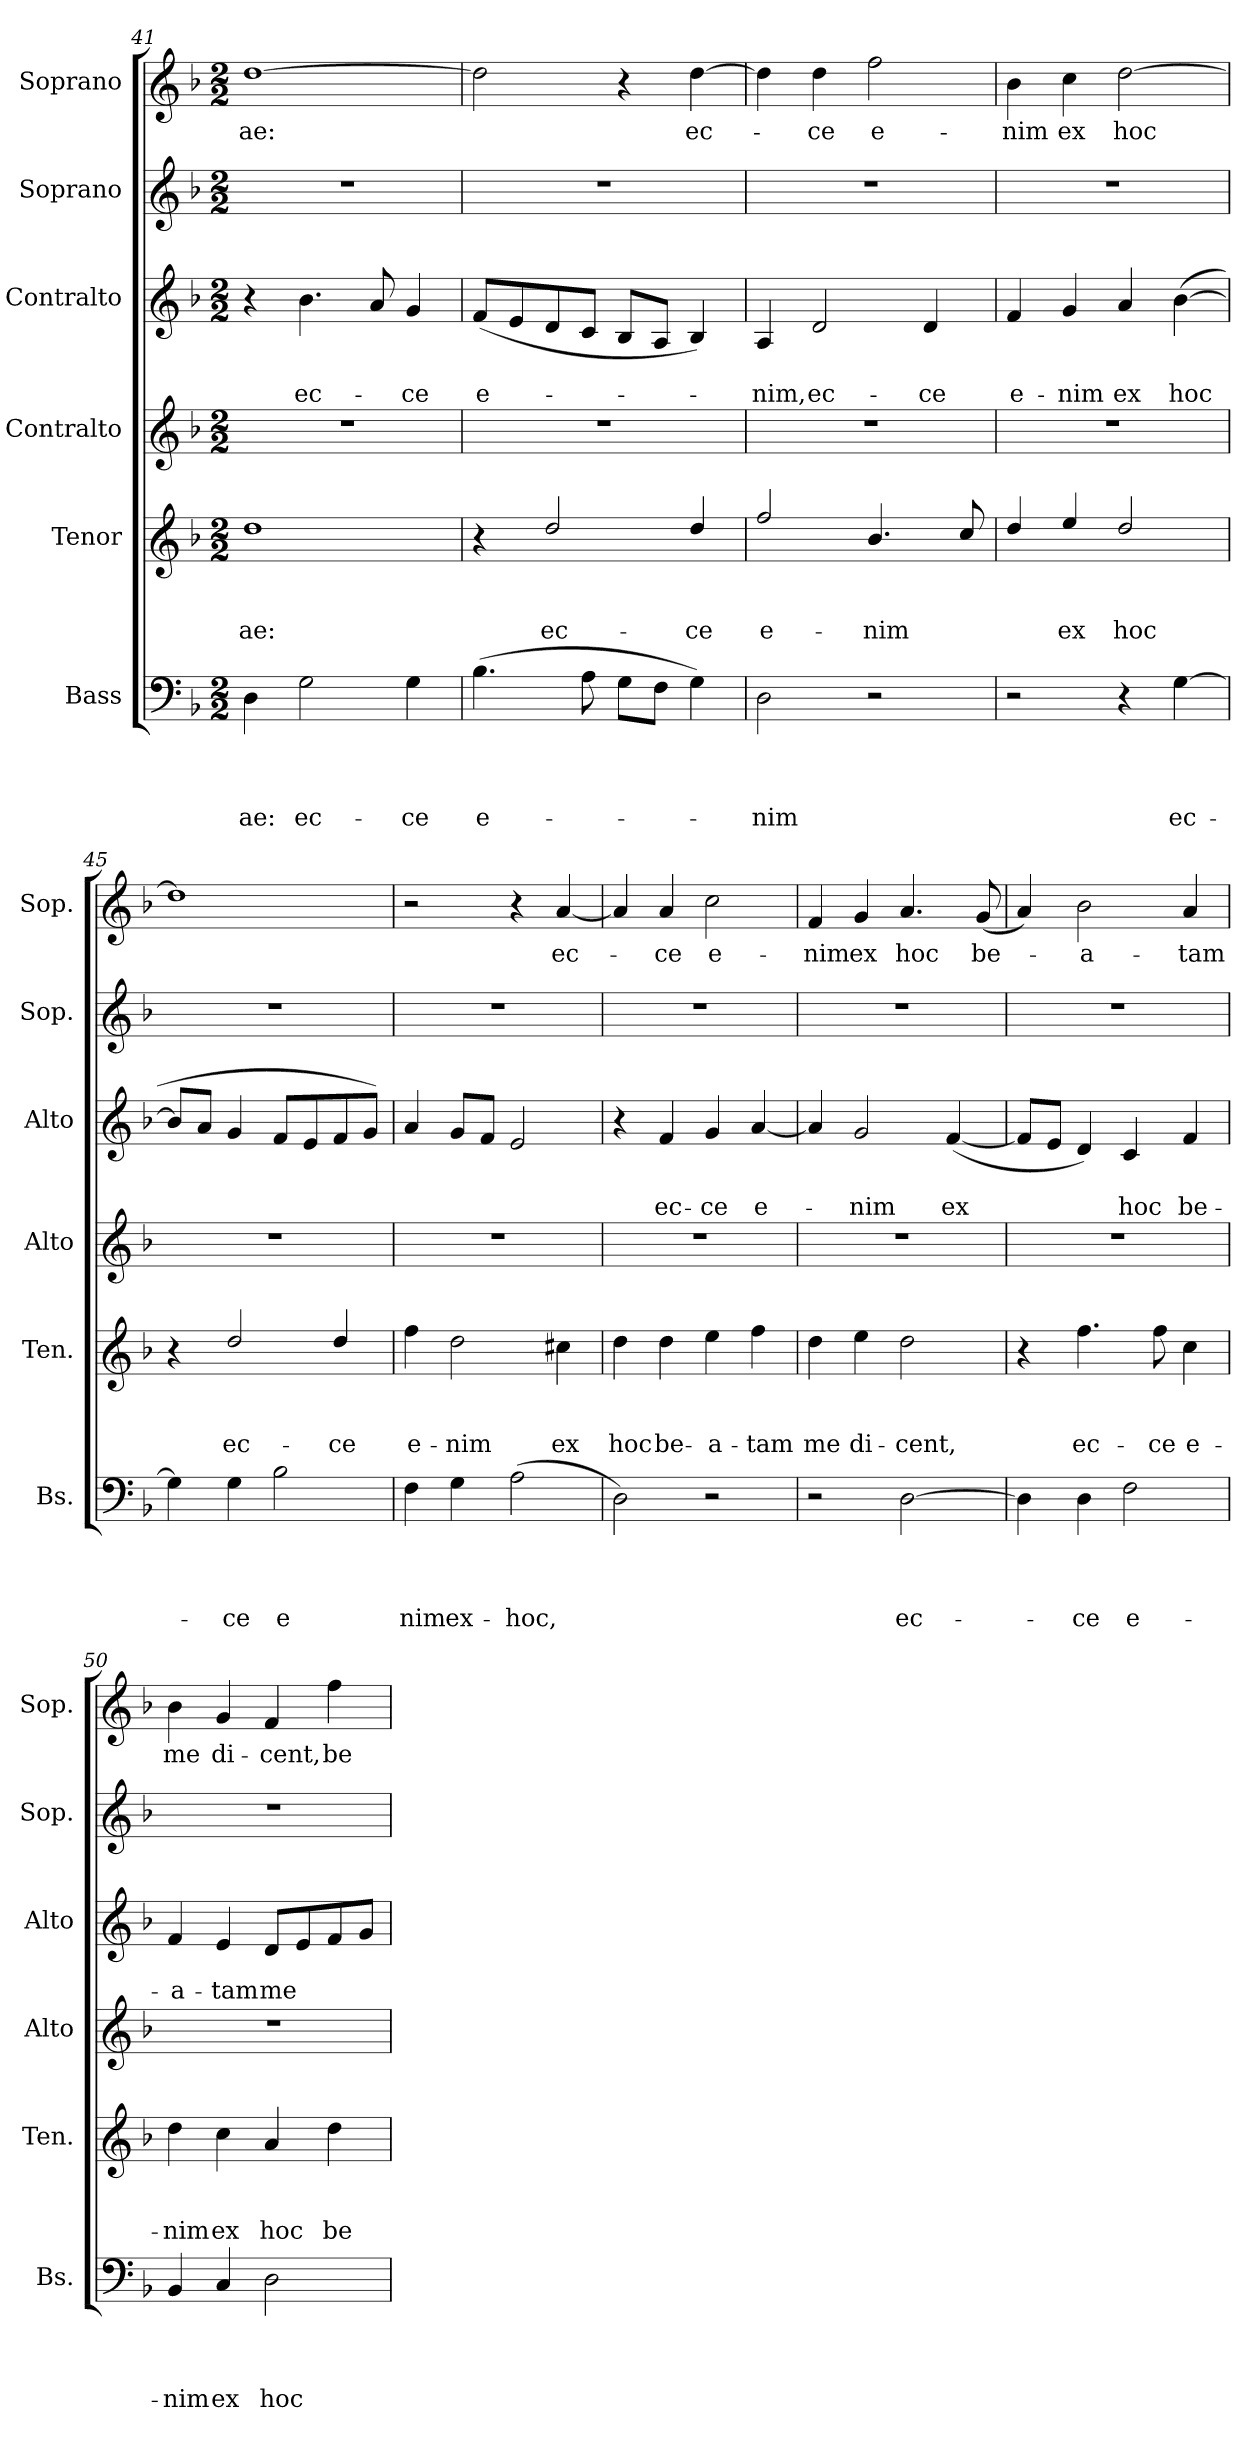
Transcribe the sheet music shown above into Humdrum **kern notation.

**kern	**text	**text	**text	**text	**kern	**text	**text	**text	**kern	**kern	**text	**text	**kern	**kern	**text
*part6	*part6	*part6	*part6	*part6	*part5	*part5	*part5	*part5	*part4	*part3	*part3	*part3	*part2	*part1	*part1
*staff6	*staff6	*staff6	*staff6	*staff6	*staff5	*staff5	*staff5	*staff5	*staff4	*staff3	*staff3	*staff3	*staff2	*staff1	*staff1
*I"Bass	*	*	*	*	*I"Tenor	*	*	*	*I"Contralto	*I"Contralto	*	*	*I"Soprano	*I"Soprano	*
*I'Bs.	*	*	*	*	*I'Ten.	*	*	*	*I'Alto	*I'Alto	*	*	*I'Sop.	*I'Sop.	*
*clefF4	*	*	*	*	*clefG2	*	*	*	*clefG2	*clefG2	*	*	*clefG2	*clefG2	*
*	*	*	*	*	*ITrd7c12	*	*	*	*	*	*	*	*	*	*
*k[b-]	*	*	*	*	*k[b-]	*	*	*	*k[b-]	*k[b-]	*	*	*k[b-]	*k[b-]	*
*F:	*	*	*	*	*F:	*	*	*	*F:	*F:	*	*	*F:	*F:	*
*M2/2	*	*	*	*	*M2/2	*	*	*	*M2/2	*M2/2	*	*	*M2/2	*M2/2	*
=41	=41	=41	=41	=41	=41	=41	=41	=41	=41	=41	=41	=41	=41	=41	=41
!	!	!	!	!LO:LY:b	!	!	!	!LO:LY:b	!	!	!	!	!	!	!LO:LY:b
4D\	.	.	.	-ae:	1d	.	.	-ae:	1r	4r	.	.	1r	[>1dd	-ae:
!	!	!	!	!LO:LY:b	!	!	!	!	!	!	!	!LO:LY:b	!	!	!
2G\	.	.	.	ec-	.	.	.	.	.	4.b-\	.	ec-	.	.	.
.	.	.	.	.	.	.	.	.	.	8a/	.	.	.	.	.
!	!	!	!	!LO:LY:b	!	!	!	!	!	!	!	!LO:LY:b	!	!	!
4G\	.	.	.	-ce	.	.	.	.	.	4g/	.	-ce	.	.	.
=42	=42	=42	=42	=42	=42	=42	=42	=42	=42	=42	=42	=42	=42	=42	=42
!	!	!	!	!LO:LY:b	!	!	!	!	!	!	!	!LO:LY:b	!	!	!
(>4.B-\	.	.	.	e-	4r	.	.	.	1r	(<8f/L	.	e-	1r	2dd\]	.
.	.	.	.	.	.	.	.	.	.	8e/	.	.	.	.	.
!	!	!	!	!	!	!	!	!LO:LY:b	!	!	!	!	!	!	!
.	.	.	.	.	2d/	.	.	ec-	.	8d/	.	.	.	.	.
8A\	.	.	.	.	.	.	.	.	.	8c/J	.	.	.	.	.
8G\L	.	.	.	.	.	.	.	.	.	8B-/L	.	.	.	4r	.
8F\J	.	.	.	.	.	.	.	.	.	8A/J	.	.	.	.	.
!	!	!	!	!	!	!	!	!LO:LY:b	!	!	!	!	!	!	!LO:LY:b
4G\)	.	.	.	.	4d/	.	.	-ce	.	4B-/)	.	.	.	[>4dd\	ec-
!!LO:LB:g=z
=43	=43	=43	=43	=43	=43	=43	=43	=43	=43	=43	=43	=43	=43	=43	=43
!	!	!	!	!LO:LY:b	!	!	!	!LO:LY:b	!	!	!	!LO:LY:b	!	!	!
2D\	.	.	.	-nim	2f/	.	.	e-	1r	4A/	.	-nim,	1r	4dd\]	.
!	!	!	!	!	!	!	!	!	!	!	!	!LO:LY:b	!	!	!LO:LY:b
.	.	.	.	.	.	.	.	.	.	2d/	.	ec-	.	4dd\	-ce
!	!	!	!	!	!	!	!	!LO:LY:b	!	!	!	!	!	!	!LO:LY:b
2r	.	.	.	.	4.B-/	.	.	-nim	.	.	.	.	.	2ff\	e-
!	!	!	!	!	!	!	!	!	!	!	!	!LO:LY:b	!	!	!
.	.	.	.	.	.	.	.	.	.	4d/	.	-ce	.	.	.
.	.	.	.	.	8c/	.	.	.	.	.	.	.	.	.	.
=44	=44	=44	=44	=44	=44	=44	=44	=44	=44	=44	=44	=44	=44	=44	=44
!	!	!	!	!	!	!	!	!	!	!	!	!LO:LY:b	!	!	!LO:LY:b
2r	.	.	.	.	4d/	.	.	.	1r	4f/	.	e-	1r	4b-\	-nim
!	!	!	!	!	!	!	!	!LO:LY:b	!	!	!	!LO:LY:b	!	!	!LO:LY:b
.	.	.	.	.	4e/	.	.	ex	.	4g/	.	-nim	.	4cc\	ex
!	!	!	!	!	!	!	!	!LO:LY:b	!	!	!	!LO:LY:b	!	!	!LO:LY:b
4r	.	.	.	.	2d/	.	.	hoc	.	4a/	.	ex	.	[>2dd\	hoc
!	!	!	!	!LO:LY:b	!	!	!	!	!	!	!	!LO:LY:b	!	!	!
[>4G\	.	.	.	ec-	.	.	.	.	.	(<[<4b-\	.	hoc	.	.	.
=45	=45	=45	=45	=45	=45	=45	=45	=45	=45	=45	=45	=45	=45	=45	=45
4G\]	.	.	.	.	4r	.	.	.	1r	8b-/L]	.	.	1r	1dd]	.
.	.	.	.	.	.	.	.	.	.	8a/J	.	.	.	.	.
!	!	!	!	!LO:LY:b	!	!	!	!LO:LY:b	!	!	!	!	!	!	!
4G\	.	.	.	-ce	2d/	.	.	ec-	.	4g/	.	.	.	.	.
!	!	!	!	!LO:LY:b	!	!	!	!	!	!	!	!	!	!	!
2B-\	.	.	.	e	.	.	.	.	.	8f/L	.	.	.	.	.
.	.	.	.	.	.	.	.	.	.	8e/	.	.	.	.	.
!	!	!	!	!	!	!	!	!LO:LY:b	!	!	!	!	!	!	!
.	.	.	.	.	4d/	.	.	-ce	.	8f/	.	.	.	.	.
.	.	.	.	.	.	.	.	.	.	8g/J)	.	.	.	.	.
=46	=46	=46	=46	=46	=46	=46	=46	=46	=46	=46	=46	=46	=46	=46	=46
!	!	!	!	!LO:LY:b	!	!	!	!LO:LY:b	!	!	!	!	!	!	!
4F\	.	.	.	nim	4f\	.	.	e-	1r	4a/	.	.	1r	2r	.
!	!	!	!	!LO:LY:b	!	!	!	!LO:LY:b	!	!	!	!	!	!	!
4G\	.	.	.	ex-	2d\	.	.	-nim	.	8g/L	.	.	.	.	.
.	.	.	.	.	.	.	.	.	.	8f/J	.	.	.	.	.
!	!	!	!	!LO:LY:b	!	!	!	!	!	!	!	!	!	!	!
(>2A\	.	.	.	-hoc,	.	.	.	.	.	2e/	.	.	.	4r	.
!	!	!	!	!	!	!	!	!LO:LY:b	!	!	!	!	!	!	!LO:LY:b
.	.	.	.	.	4c#X\	.	.	ex	.	.	.	.	.	[<4a/	ec-
=47	=47	=47	=47	=47	=47	=47	=47	=47	=47	=47	=47	=47	=47	=47	=47
!	!	!	!	!	!	!	!	!LO:LY:b	!	!	!	!	!	!	!
2D\)	.	.	.	.	4d\	.	.	hoc	1r	4r	.	.	1r	4a/]	.
!	!	!	!	!	!	!	!	!LO:LY:b	!	!	!	!LO:LY:b	!	!	!LO:LY:b
.	.	.	.	.	4d\	.	.	be-	.	4f/	.	ec-	.	4a/	-ce
!	!	!	!	!	!	!	!	!LO:LY:b	!	!	!	!LO:LY:b	!	!	!LO:LY:b
2r	.	.	.	.	4e\	.	.	-a-	.	4g/	.	-ce	.	2cc\	e-
!	!	!	!	!	!	!	!	!LO:LY:b	!	!	!	!LO:LY:b	!	!	!
.	.	.	.	.	4f\	.	.	-tam	.	[<4a/	.	e-	.	.	.
=48	=48	=48	=48	=48	=48	=48	=48	=48	=48	=48	=48	=48	=48	=48	=48
!	!	!	!	!	!	!	!	!LO:LY:b	!	!	!	!	!	!	!LO:LY:b
2r	.	.	.	.	4d\	.	.	me	1r	4a/]	.	.	1r	4f/	-nim
!	!	!	!	!	!	!	!	!LO:LY:b	!	!	!	!LO:LY:b	!	!	!LO:LY:b
.	.	.	.	.	4e\	.	.	di-	.	2g/	.	-nim	.	4g/	ex
!	!	!	!	!LO:LY:b	!	!	!	!LO:LY:b	!	!	!	!	!	!	!LO:LY:b
[<2D\	.	.	.	ec-	2d\	.	.	-cent,	.	.	.	.	.	4.a/	hoc
!	!	!	!	!	!	!	!	!	!	!	!	!LO:LY:b	!	!	!
.	.	.	.	.	.	.	.	.	.	(<[<4f/	.	ex	.	.	.
!	!	!	!	!	!	!	!	!	!	!	!	!	!	!	!LO:LY:b
.	.	.	.	.	.	.	.	.	.	.	.	.	.	(<8g/	be-
!!LO:PB:g=z
=49	=49	=49	=49	=49	=49	=49	=49	=49	=49	=49	=49	=49	=49	=49	=49
4D\]	.	.	.	.	4r	.	.	.	1r	8f/L]	.	.	1r	4a/)	.
.	.	.	.	.	.	.	.	.	.	8e/J	.	.	.	.	.
!	!	!	!	!LO:LY:b	!	!	!	!LO:LY:b	!	!	!	!	!	!	!LO:LY:b
4D\	.	.	.	-ce	4.f\	.	.	ec-	.	4d/)	.	.	.	2b-\	-a-
!	!	!	!	!LO:LY:b	!	!	!	!	!	!	!	!LO:LY:b	!	!	!
2F\	.	.	.	e-	.	.	.	.	.	4c/	.	hoc	.	.	.
!	!	!	!	!	!	!	!	!LO:LY:b	!	!	!	!	!	!	!
.	.	.	.	.	8f\	.	.	-ce	.	.	.	.	.	.	.
!	!	!	!	!	!	!	!	!LO:LY:b	!	!	!	!LO:LY:b	!	!	!LO:LY:b
.	.	.	.	.	4c\	.	.	e-	.	4f/	.	be-	.	4a/	-tam
=50	=50	=50	=50	=50	=50	=50	=50	=50	=50	=50	=50	=50	=50	=50	=50
!	!	!	!	!LO:LY:b	!	!	!	!LO:LY:b	!	!	!	!LO:LY:b	!	!	!LO:LY:b
4BB-/	.	.	.	-nim	4d\	.	.	-nim	1r	4f/	.	-a-	1r	4b-\	me
!	!	!	!	!LO:LY:b	!	!	!	!LO:LY:b	!	!	!	!LO:LY:b	!	!	!LO:LY:b
4C/	.	.	.	ex	4c\	.	.	ex	.	4e/	.	-tam	.	4g/	di-
!	!	!	!	!LO:LY:b	!	!	!	!LO:LY:b	!	!	!	!LO:LY:b	!	!	!LO:LY:b
2D\	.	.	.	hoc	4A/	.	.	hoc	.	8d/L	.	me	.	4f/	-cent,
.	.	.	.	.	.	.	.	.	.	8e/	.	.	.	.	.
!	!	!	!	!	!	!	!	!LO:LY:b	!	!	!	!	!	!	!LO:LY:b
.	.	.	.	.	4d\	.	.	be-	.	8f/	.	.	.	4ff\	be-
.	.	.	.	.	.	.	.	.	.	8g/J	.	.	.	.	.
=	=	=	=	=	=	=	=	=	=	=	=	=	=	=	=
*-	*-	*-	*-	*-	*-	*-	*-	*-	*-	*-	*-	*-	*-	*-	*-
